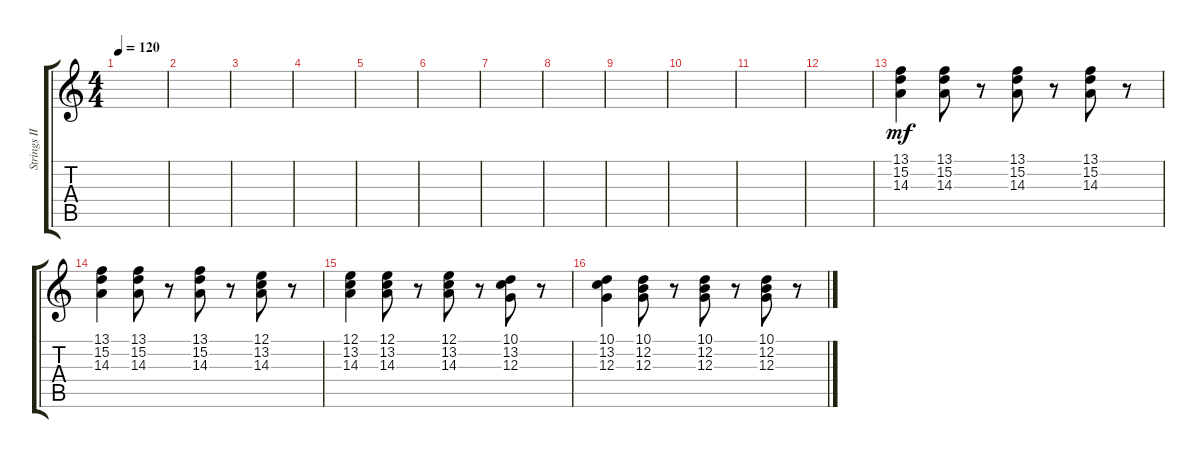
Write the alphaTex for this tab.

\track ("Strings II" "Strings II") {instrument stringensemble1}
\staff {score tabs}
\tuning (E4 B3 G3 D3 A2 E2) {hide}
\ts (4 4)
\tempo 120
\clef g2
\ks c
|
|
|
|
|
|
|
|
|
|
|
|
(13.1 15.2 14.3).4{dy mf} (13.1 15.2 14.3).8 r.8 (13.1 15.2 14.3).8 r.8 (13.1 15.2 14.3).8 r.8 |
(13.1 15.2 14.3).4 (13.1 15.2 14.3).8 r.8 (13.1 15.2 14.3).8 r.8 (12.1 13.2 14.3).8 r.8 |
(12.1 13.2 14.3).4 (12.1 13.2 14.3).8 r.8 (12.1 13.2 14.3).8 r.8 (10.1 13.2 12.3).8 r.8 |
(10.1 13.2 12.3).4 (10.1 12.2 12.3).8 r.8 (10.1 12.2 12.3).8 r.8 (10.1 12.2 12.3).8 r.8
